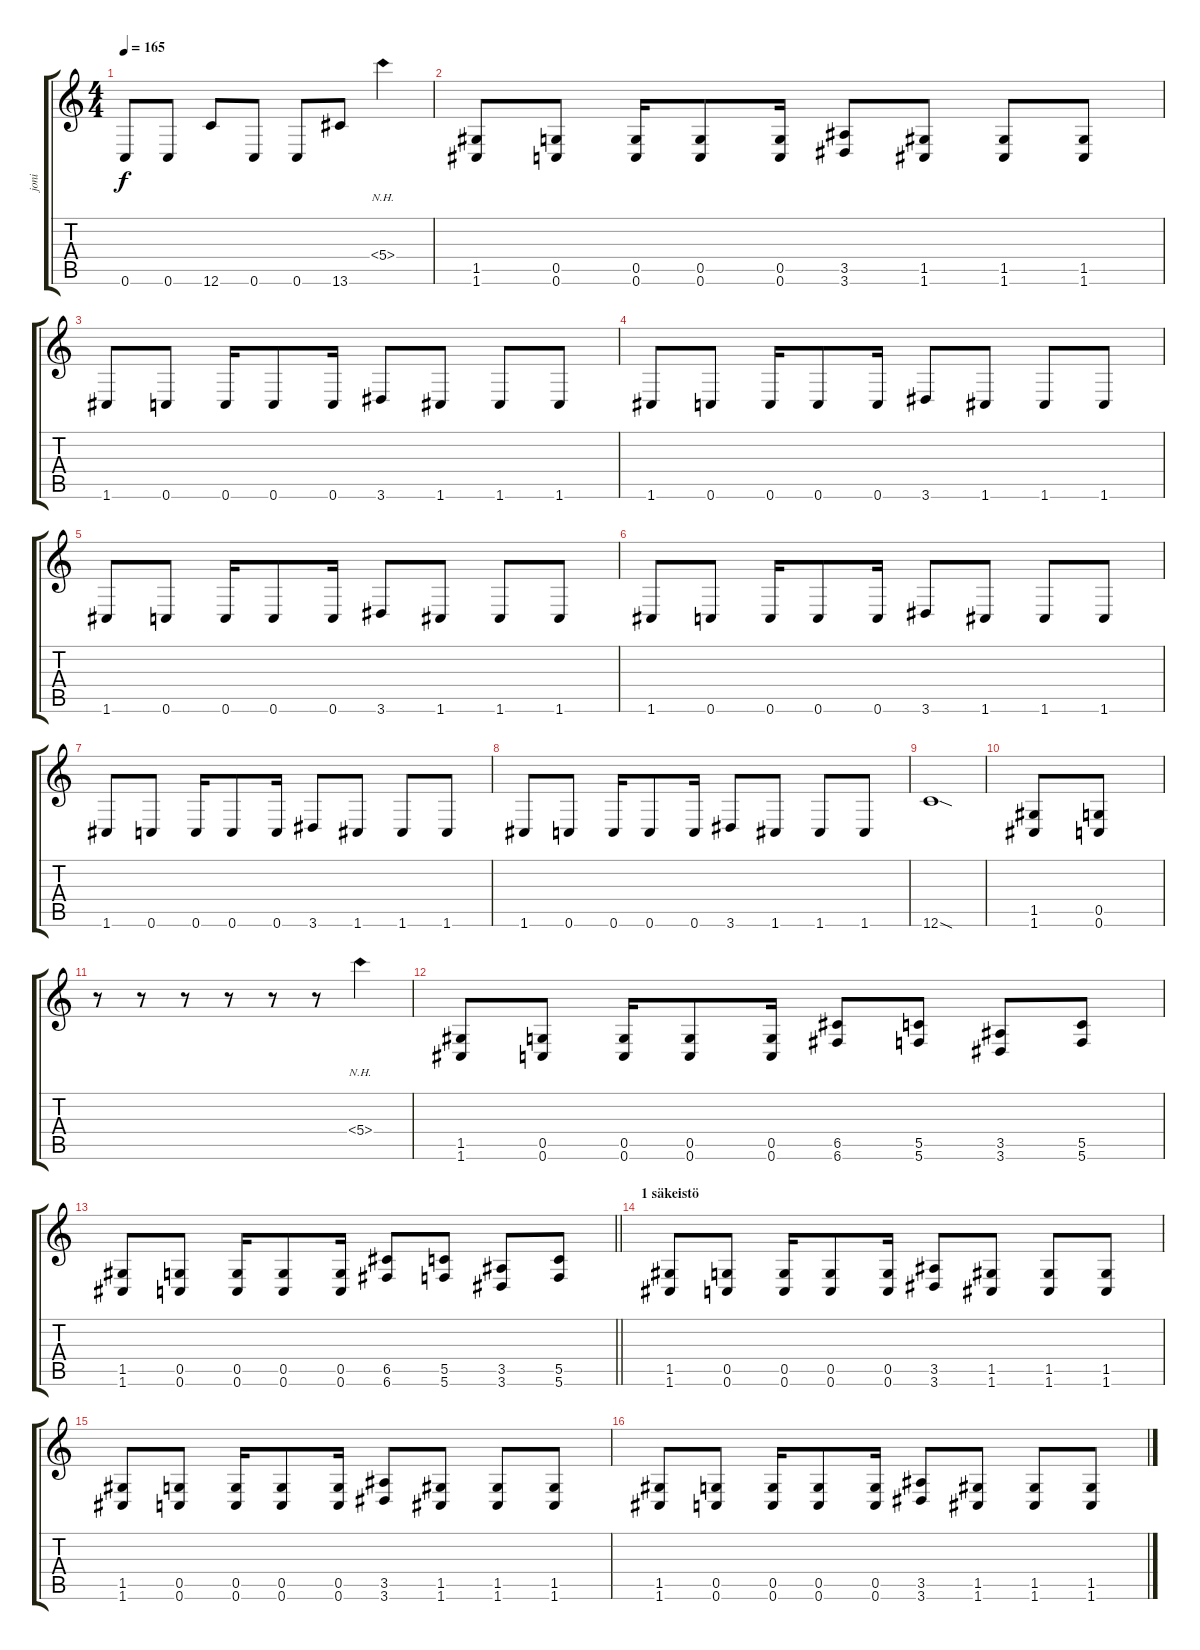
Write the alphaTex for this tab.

\track ("joni" "joni") {instrument distortionguitar}
\staff {score tabs}
\tuning (D4 A3 F3 C3 G2 C2) {hide}
\ts (4 4)
\tempo 165
\clef g2
\ks c
0.6.8{dy f} 0.6.8 12.6.8 0.6.8 0.6.8 13.6.8 5.4{nh}.4 |
(1.5 1.6).8 (0.5 0.6).8 (0.5 0.6).16 (0.5 0.6).8 (0.5 0.6).16 (3.5 3.6).8 (1.5 1.6).8 (1.5 1.6).8 (1.5 1.6).8 |
1.6.8 0.6.8 0.6.16 0.6.8 0.6.16 3.6.8 1.6.8 1.6.8 1.6.8 |
1.6.8 0.6.8 0.6.16 0.6.8 0.6.16 3.6.8 1.6.8 1.6.8 1.6.8 |
1.6.8 0.6.8 0.6.16 0.6.8 0.6.16 3.6.8 1.6.8 1.6.8 1.6.8 |
1.6.8 0.6.8 0.6.16 0.6.8 0.6.16 3.6.8 1.6.8 1.6.8 1.6.8 |
1.6.8 0.6.8 0.6.16 0.6.8 0.6.16 3.6.8 1.6.8 1.6.8 1.6.8 |
1.6.8 0.6.8 0.6.16 0.6.8 0.6.16 3.6.8 1.6.8 1.6.8 1.6.8 |
12.6{sod}.1 |
(1.5 1.6).8 (0.5 0.6).8 |
r.8 r.8 r.8 r.8 r.8 r.8 5.4{nh}.4 |
(1.5 1.6).8 (0.5 0.6).8 (0.5 0.6).16 (0.5 0.6).8 (0.5 0.6).16 (6.5 6.6).8 (5.5 5.6).8 (3.5 3.6).8 (5.5 5.6).8 |
\barLineRight lightlight
(1.5 1.6).8 (0.5 0.6).8 (0.5 0.6).16 (0.5 0.6).8 (0.5 0.6).16 (6.5 6.6).8 (5.5 5.6).8 (3.5 3.6).8 (5.5 5.6).8 |
\section ("" "1 säkeistö")
(1.5 1.6).8 (0.5 0.6).8 (0.5 0.6).16 (0.5 0.6).8 (0.5 0.6).16 (3.5 3.6).8 (1.5 1.6).8 (1.5 1.6).8 (1.5 1.6).8 |
(1.5 1.6).8 (0.5 0.6).8 (0.5 0.6).16 (0.5 0.6).8 (0.5 0.6).16 (3.5 3.6).8 (1.5 1.6).8 (1.5 1.6).8 (1.5 1.6).8 |
(1.5 1.6).8 (0.5 0.6).8 (0.5 0.6).16 (0.5 0.6).8 (0.5 0.6).16 (3.5 3.6).8 (1.5 1.6).8 (1.5 1.6).8 (1.5 1.6).8
